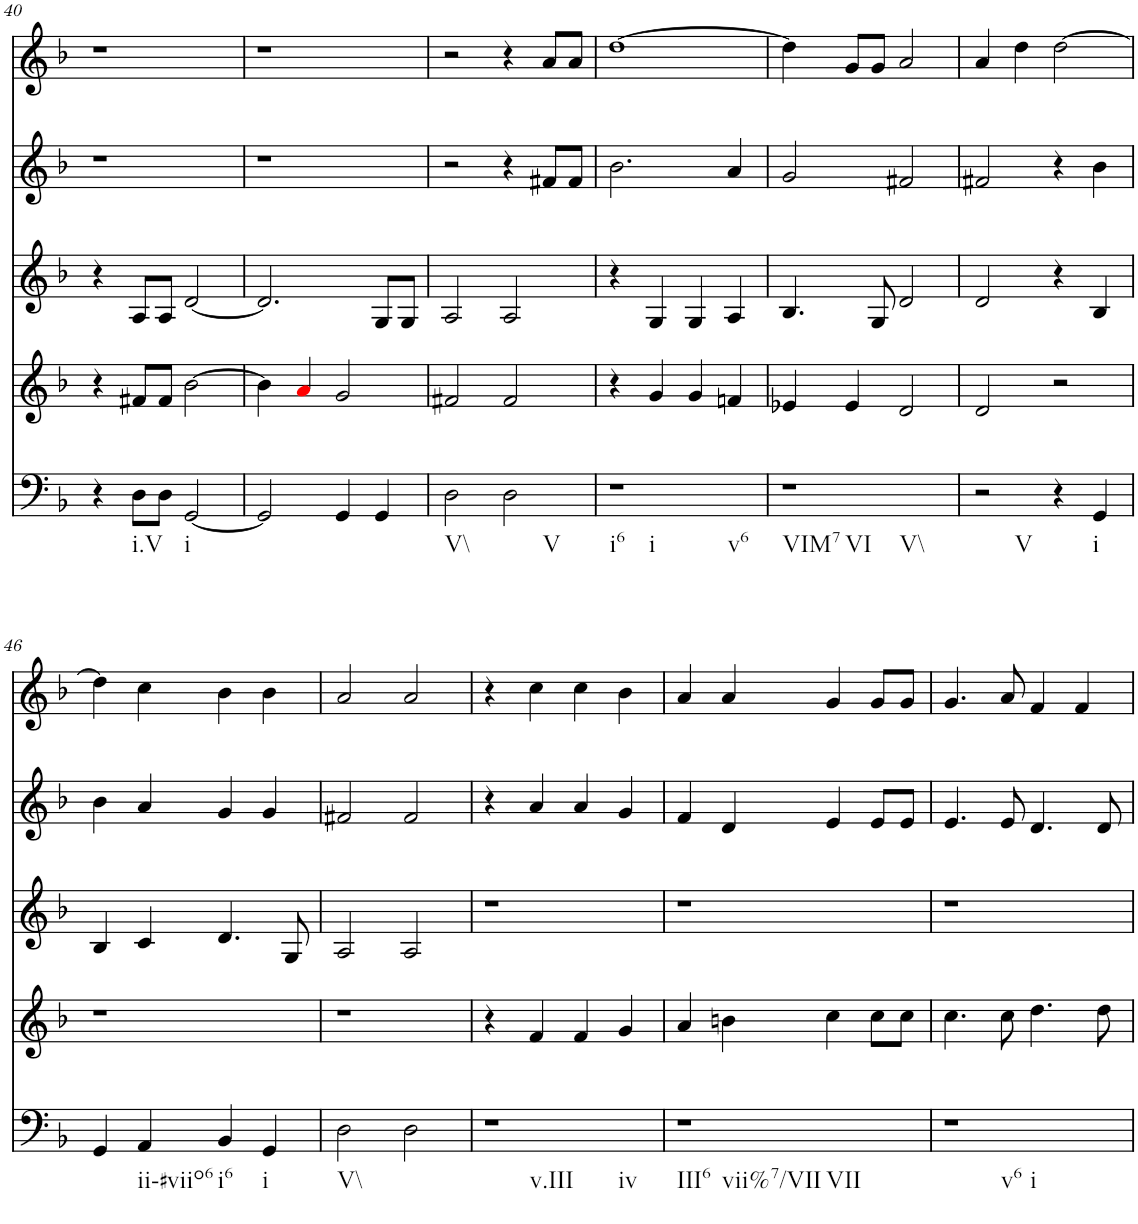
**kern	**kern	**kern	**kern	**kern
*part5	*part4	*part3	*part2	*part1
*staff5	*staff4	*staff3	*staff2	*staff1
*I"vox	*I"vox	*I"vox	*I"vox	*I"vox
!!LO:PB:g=z
*clefF4	*clefG2	*clefG2	*clefG2	*clefG2
*k[b-]	*k[b-]	*k[b-]	*k[b-]	*k[b-]
*M4/4	*M4/4	*M4/4	*M4/4	*M4/4
=40	=40	=40	=40	=40
4r	4r	4r	1r	1r
!LO:TX:b:t=i.V	!	!	!	!
8D\L	8f#X/L	8A/L	.	.
8D\J	8f#/J	8A/J	.	.
!LO:TX:b:t=i	!	!	!	!
[2GG/	[2b-\	[2d/	.	.
=41	=41	=41	=41	=41
2GG/]	4b-\]	2.d/]	1r	1r
.	4ai/	.	.	.
4GG/	2g/	.	.	.
4GG/	.	8G/L	.	.
.	.	8G/J	.	.
=42	=42	=42	=42	=42
!LO:TX:b:t=V\\	!	!	!	!
2D\	2f#X/	2A/	2r	2r
!LO:TX:b:t=V	!	!	!	!
2D\	2f#/	2A/	4r	4r
.	.	.	8f#X/L	8a/L
.	.	.	8f#/J	8a/J
=43	=43	=43	=43	=43
!LO:TX:b:t=i6	!	!	!	!
!LO:TX:b:t=i	!	!	!	!
!LO:TX:b:t=v6	!	!	!	!
1r	4r	4r	2.b-\	[1dd
.	4g/	4G/	.	.
.	4g/	4G/	.	.
.	4fn/	4A/	4a/	.
=44	=44	=44	=44	=44
!LO:TX:b:t=VIM7	!	!	!	!
!LO:TX:b:t=VI	!	!	!	!
!LO:TX:b:t=V\\	!	!	!	!
1r	4e-X/	4.B-/	2g/	4dd\]
.	4e-/	.	.	8g/L
.	.	8G/	.	8g/J
.	2d/	2d/	2f#X/	2a/
=45	=45	=45	=45	=45
!LO:TX:b:t=V	!	!	!	!
2r	2d/	2d/	2f#X/	4a/
.	.	.	.	4dd\
4r	2r	4r	4r	[2dd\
!LO:TX:b:t=i	!	!	!	!
4GG/	.	4B-/	4b-\	.
!!LO:LB:g=z
=46	=46	=46	=46	=46
4GG/	1r	4B-/	4b-\	4dd\]
!LO:TX:b:t=ii-#viio6	!	!	!	!
4AA/	.	4c/	4a/	4cc\
!LO:TX:b:t=i6	!	!	!	!
4BB-/	.	4.d/	4g/	4b-\
!LO:TX:b:t=i	!	!	!	!
4GG/	.	.	4g/	4b-\
.	.	8G/	.	.
=47	=47	=47	=47	=47
!LO:TX:b:t=V\\	!	!	!	!
2D\	1r	2A/	2f#X/	2a/
2D\	.	2A/	2f#/	2a/
=48	=48	=48	=48	=48
!LO:TX:b:t=v.III	!	!	!	!
!LO:TX:b:t=iv	!	!	!	!
1r	4r	1r	4r	4r
.	4f/	.	4a/	4cc\
.	4f/	.	4a/	4cc\
.	4g/	.	4g/	4b-\
=49	=49	=49	=49	=49
!LO:TX:b:t=III6	!	!	!	!
!LO:TX:b:t=vii%7/VII	!	!	!	!
!LO:TX:b:t=VII	!	!	!	!
1r	4a/	1r	4f/	4a/
.	4bn\	.	4d/	4a/
.	4cc\	.	4e/	4g/
.	8cc\L	.	8e/L	8g/L
.	8cc\J	.	8e/J	8g/J
=50	=50	=50	=50	=50
!LO:TX:b:t=v6	!	!	!	!
!LO:TX:b:t=i	!	!	!	!
1r	4.cc\	1r	4.e/	4.g/
.	8cc\	.	8e/	8a/
.	4.dd\	.	4.d/	4f/
.	.	.	.	4f/
.	8dd\	.	8d/	.
=	=	=	=	=
*-	*-	*-	*-	*-
